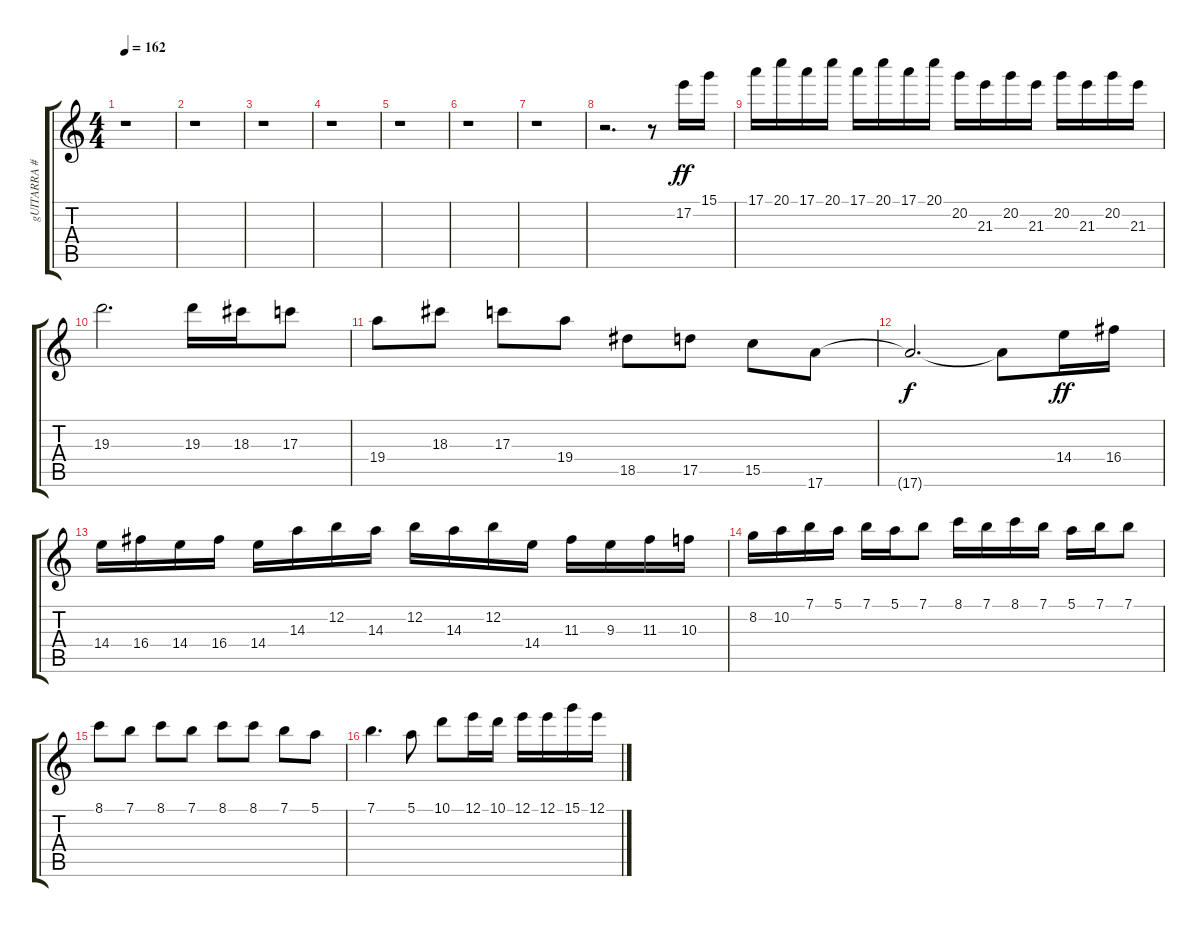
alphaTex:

\track ("gUITARRA #1 bIS" "gUITARRA #") {instrument overdrivenguitar}
\staff {score tabs}
\tuning (E4 B3 G3 D3 A2 E2) {hide}
\ts (4 4)
\tempo 162
\clef g2
\ks c
r.1{dy ff} |
r.1 |
r.1 |
r.1 |
r.1 |
r.1 |
r.1 |
r.2{d} r.8 17.2.16 15.1.16 |
17.1.16 20.1.16 17.1.16 20.1.16 17.1.16 20.1.16 17.1.16 20.1.16 20.2.16 21.3.16 20.2.16 21.3.16 20.2.16 21.3.16 20.2.16 21.3.16 |
19.3.2{d} 19.3.16 18.3.16 17.3.8 |
19.4.8 18.3.8 17.3.8 19.4.8 18.5.8 17.5.8 15.5.8 17.6.8 |
17.6{t}.2{d dy f} 17.6{t}.8 14.4.16{dy ff} 16.4.16 |
14.4.16 16.4.16 14.4.16 16.4.16 14.4.16 14.3.16 12.2.16 14.3.16 12.2.16 14.3.16 12.2.16 14.4.16 11.3.16 9.3.16 11.3.16 10.3.16 |
8.2.16 10.2.16 7.1.16 5.1.16 7.1.16 5.1.16 7.1.8 8.1.16 7.1.16 8.1.16 7.1.16 5.1.16 7.1.16 7.1.8 |
8.1.8 7.1.8 8.1.8 7.1.8 8.1.8 8.1.8 7.1.8 5.1.8 |
7.1.4{d} 5.1.8 10.1.8 12.1.16 10.1.16 12.1.16 12.1.16 15.1.16 12.1.16
